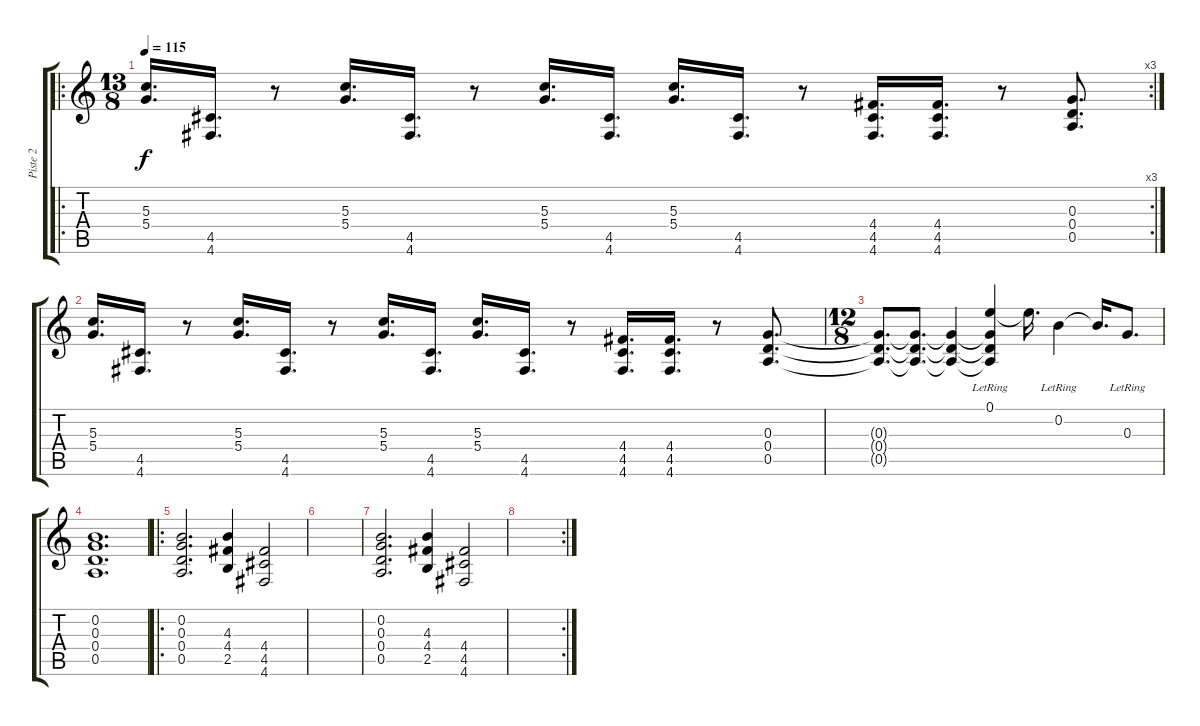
\track ("Piste 2" "Piste 2") {instrument overdrivenguitar}
\staff {score tabs}
\tuning (E4 B3 G3 D3 A2 D2) {hide}
\ro
\rc 3
\ts (13 8)
\tempo 115
\clef g2
\ks c
(5.3 5.4).16{d dy f} (4.5 4.6).16{d} r.8 (5.3 5.4).16{d} (4.5 4.6).16{d} r.8 (5.3 5.4).16{d} (4.5 4.6).16{d} (5.3 5.4).16{d} (4.5 4.6).16{d} r.8 (4.4 4.5 4.6).16{d} (4.4 4.5 4.6).16{d} r.8 (0.3 0.4 0.5).8{d} |
(5.3 5.4).16{d} (4.5 4.6).16{d} r.8 (5.3 5.4).16{d} (4.5 4.6).16{d} r.8 (5.3 5.4).16{d} (4.5 4.6).16{d} (5.3 5.4).16{d} (4.5 4.6).16{d} r.8 (4.4 4.5 4.6).16{d} (4.4 4.5 4.6).16{d} r.8 (0.3 0.4 0.5).8{d} |
\ts (12 8)
(0.3{t} 0.4{t} 0.5{t}).8{d} (0.3{t} 0.4{t} 0.5{t}).8{d} (0.3{t} 0.4{t} 0.5{t}).4 (0.1{lr} 0.3{t} 0.4{t} 0.5{t}).4 0.1{t}.16{d} 0.2{lr}.4 0.2{t}.16{d} 0.3{lr}.8{d} |
(0.2 0.3 0.4 0.5).1{d} |
\ro
(0.2 0.3 0.4 0.5).2{d} (4.3 4.4 2.5).4 (4.4 4.5 4.6).2 |
|
(0.2 0.3 0.4 0.5).2{d} (4.3 4.4 2.5).4 (4.4 4.5 4.6).2 |
\rc 2
